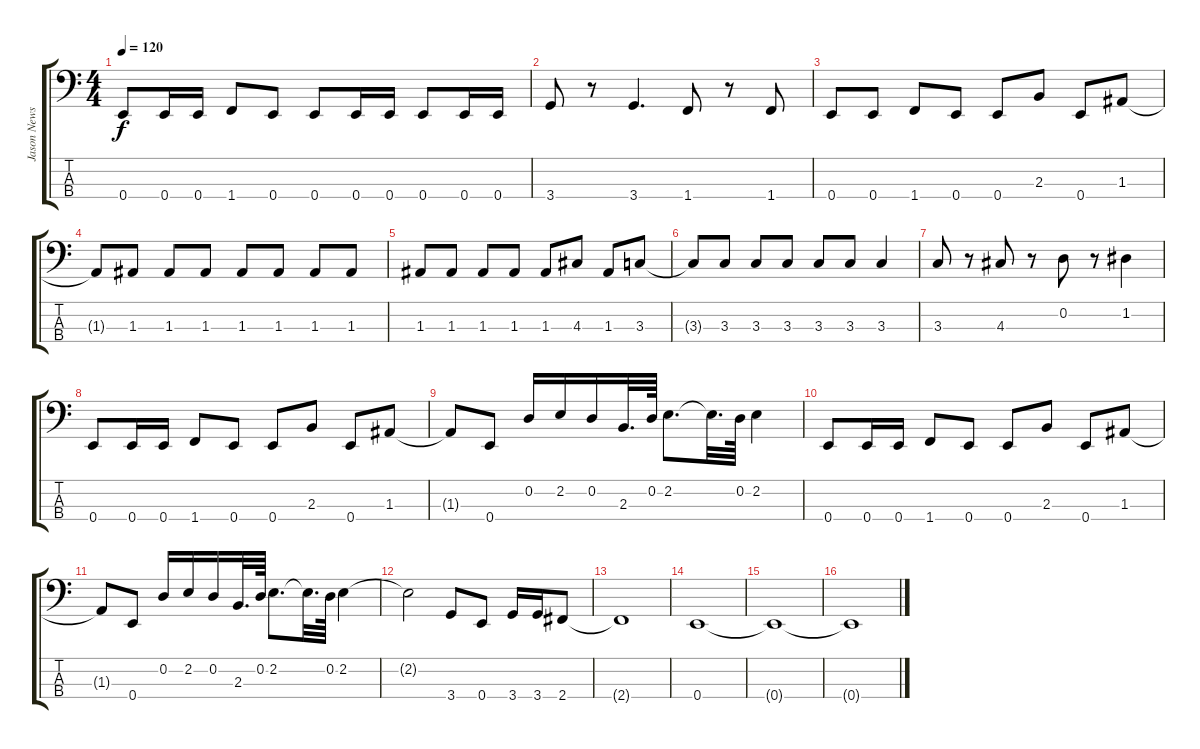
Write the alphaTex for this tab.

\track ("Jason Newstead" "Jason News") {instrument electricbasspick}
\staff {score tabs}
\tuning (G2 D2 A1 E1) {hide}
\ts (4 4)
\tempo 120
\clef f4
\ks c
0.4.8{dy f} 0.4.16 0.4.16 1.4.8 0.4.8 0.4.8 0.4.16 0.4.16 0.4.8 0.4.16 0.4.16 |
3.4.8 r.8 3.4.4{d} 1.4.8 r.8 1.4.8 |
0.4.8 0.4.8 1.4.8 0.4.8 0.4.8 2.3.8 0.4.8 1.3.8 |
1.3{t}.8 1.3.8 1.3.8 1.3.8 1.3.8 1.3.8 1.3.8 1.3.8 |
1.3.8 1.3.8 1.3.8 1.3.8 1.3.8 4.3.8 1.3.8 3.3.8 |
3.3{t}.8 3.3.8 3.3.8 3.3.8 3.3.8 3.3.8 3.3.4 |
3.3.8 r.8 4.3.8 r.8 0.2.8 r.8 1.2.4 |
0.4.8 0.4.16 0.4.16 1.4.8 0.4.8 0.4.8 2.3.8 0.4.8 1.3.8 |
1.3{t}.8 0.4.8 0.2.16 2.2.16 0.2.16 2.3.32{d} 0.2.64 2.2.8{d} 2.2{t}.32{d} 0.2.64 2.2.4 |
0.4.8 0.4.16 0.4.16 1.4.8 0.4.8 0.4.8 2.3.8 0.4.8 1.3.8 |
1.3{t}.8 0.4.8 0.2.16 2.2.16 0.2.16 2.3.32{d} 0.2.64 2.2.8{d} 2.2{t}.32{d} 0.2.64 2.2.4 |
2.2{t}.2 3.4.8 0.4.8 3.4.16 3.4.16 2.4.8 |
2.4{t}.1 |
0.4.1 |
0.4{t}.1 |
0.4{t}.1
